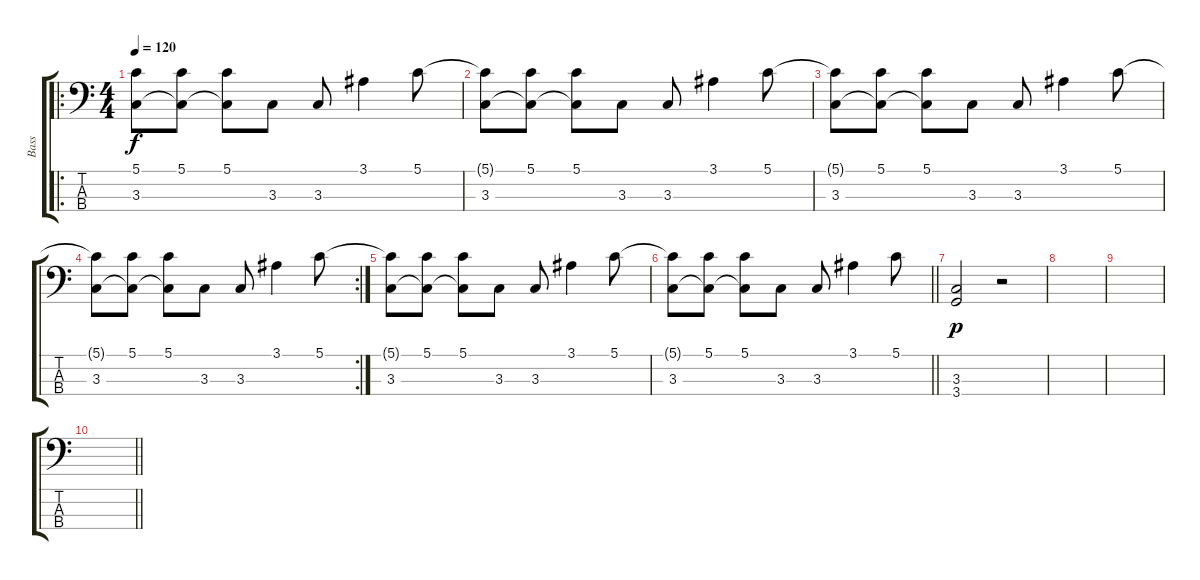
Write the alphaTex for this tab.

\track ("Bass" "Bass") {instrument electricbassfinger}
\staff {score tabs}
\tuning (G2 D2 A1 E1) {hide}
\ro
\ts (4 4)
\tempo 120
\clef f4
\ks c
(5.1{t} 3.3).8{dy f} (5.1 3.3{t}).8 (5.1 3.3{t}).8 3.3.8 3.3.8 3.1.4 5.1.8 |
(5.1{t} 3.3).8 (5.1 3.3{t}).8 (5.1 3.3{t}).8 3.3.8 3.3.8 3.1.4 5.1.8 |
(5.1{t} 3.3).8 (5.1 3.3{t}).8 (5.1 3.3{t}).8 3.3.8 3.3.8 3.1.4 5.1.8 |
\rc 2
(5.1{t} 3.3).8 (5.1 3.3{t}).8 (5.1 3.3{t}).8 3.3.8 3.3.8 3.1.4 5.1.8 |
(5.1{t} 3.3).8 (5.1 3.3{t}).8 (5.1 3.3{t}).8 3.3.8 3.3.8 3.1.4 5.1.8 |
\barLineRight lightlight
(5.1{t} 3.3).8 (5.1 3.3{t}).8 (5.1 3.3{t}).8 3.3.8 3.3.8 3.1.4 5.1.8 |
(3.3 3.4).2{dy p} r.2 |
|
|
\barLineRight lightlight
